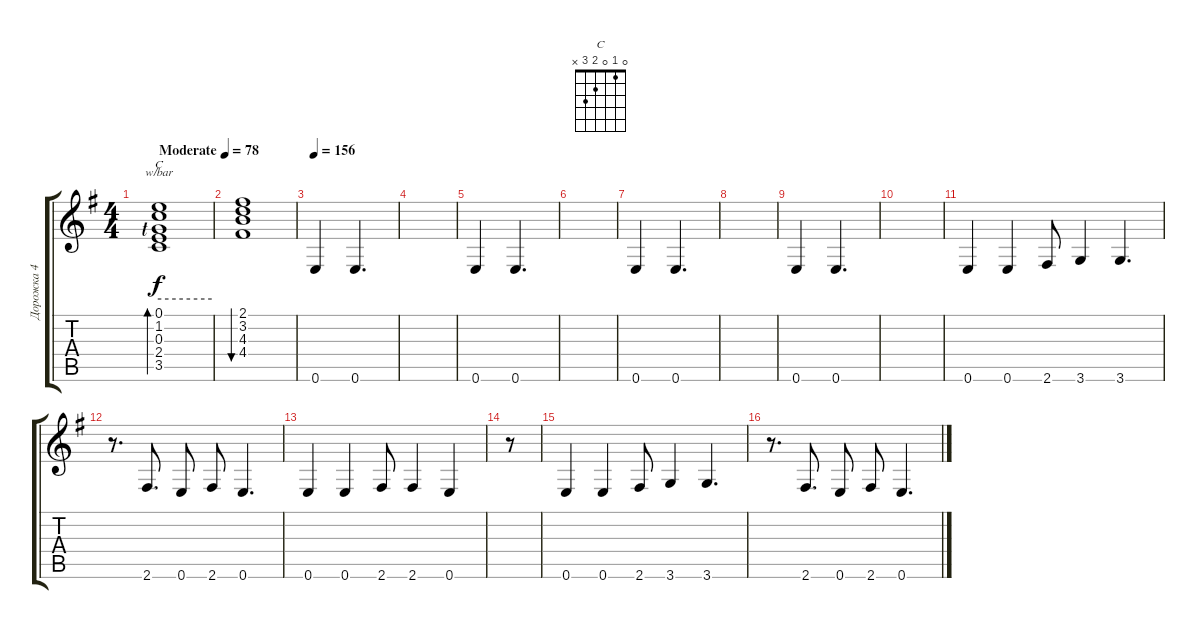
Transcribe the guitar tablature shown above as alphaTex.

\track ("Дорожка 4" "Дорожка 4") {instrument electricguitarclean}
\staff {score tabs}
\tuning (E4 B3 G3 D3 A2 E2) {hide}
\chord ("C" 0 1 0 2 3 x)
\ts (4 4)
\tempo (78 "Moderate")
\clef g2
\ks g
(0.1 1.2 0.3{lf 1} 2.4 3.5).1{tbe (hold default 0 0 60 0) bd 60 ch "C" dy f instrument electricguitarclean} |
(2.1 3.2 4.3 4.4).1{bu 240} |
\tempo 156
0.6.4{volume 13 instrument overdrivenguitar} 0.6.4{d} |
|
0.6.4 0.6.4{d} |
|
0.6.4 0.6.4{d} |
|
0.6.4 0.6.4{d} |
|
0.6.4 0.6.4 2.6.8 3.6.4 3.6.4{d} |
r.8{d} 2.6.8{d} 0.6.8 2.6.8 0.6.4{d} |
0.6.4 0.6.4 2.6.8 2.6.4 0.6.4 |
r.8 |
0.6.4 0.6.4 2.6.8 3.6.4 3.6.4{d} |
r.8{d} 2.6.8{d} 0.6.8 2.6.8 0.6.4{d}
